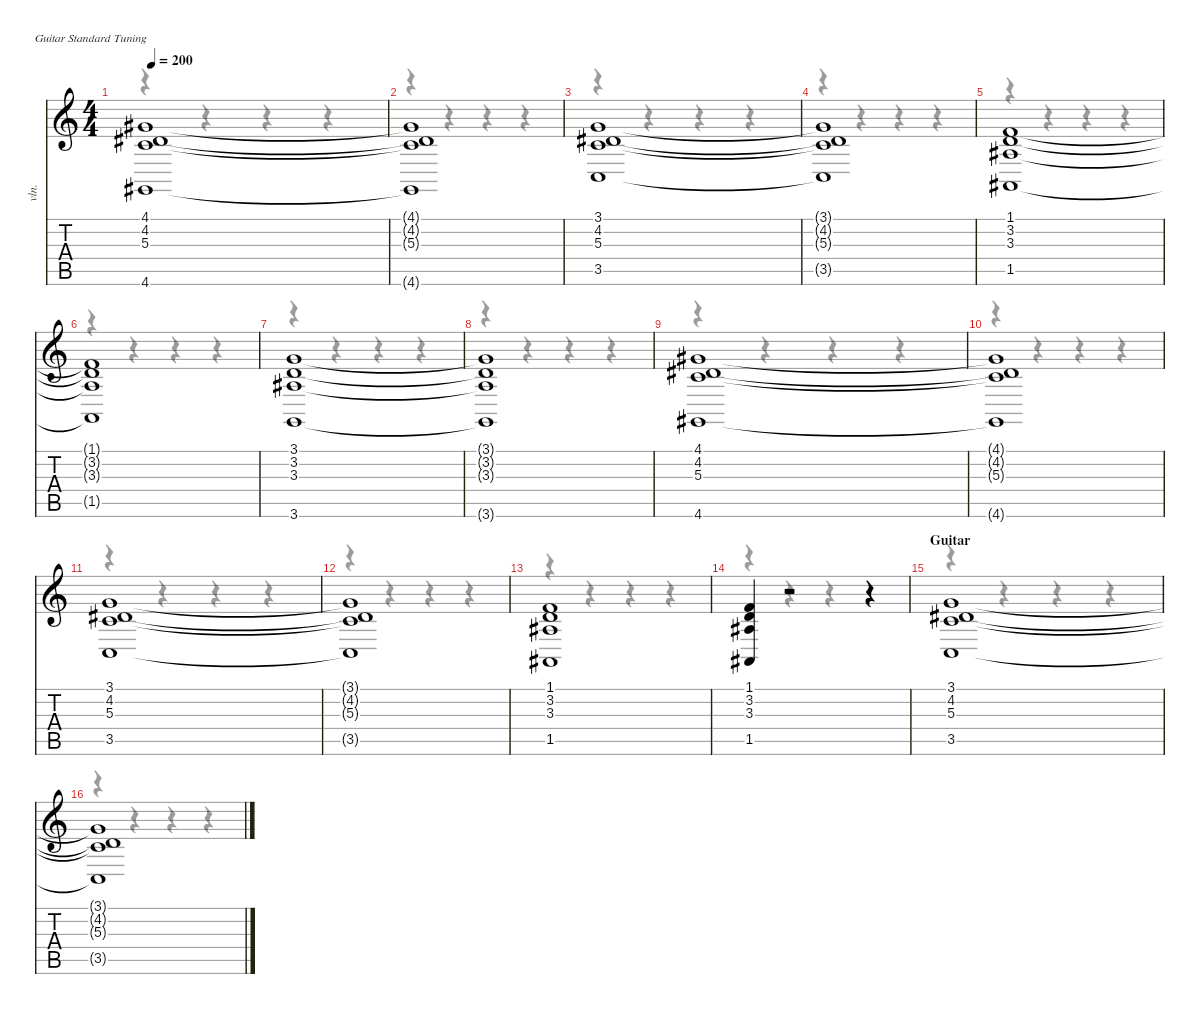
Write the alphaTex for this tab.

\hideDynamics
\bracketExtendMode nobrackets
\otherSystemsTrackNameOrientation horizontal
\track ("Ensemble" "vln.") {instrument stringensemble1}
\staff {score tabs}
\tuning (E4 B3 G3 D3 A2 E2)
\voice
\ts (4 4)
\section ("" "")
\scale
1.05664
\tempo 200
\accidentals auto
\clef g2
\ottava regular
\simile none
\ks c
(4.1{acc #} 4.2{acc #} 5.3 4.6{acc #}).1{dy f} |
\scale
0.997499 (4.1{t acc #} 4.2{t acc #} 5.3{t} 4.6{t acc #}).1 |
\scale
0.997499 (3.1 4.2{acc #} 5.3 3.5).1 |
\scale
0.997499 (3.1{t} 4.2{t acc #} 5.3{t} 3.5{t}).1 |
\scale
0.975432 (1.1 3.2 3.3{acc #} 1.5{acc #}).1 |
\scale
0.975432 (1.1{t} 3.2{t} 3.3{t acc #} 1.5{t acc #}).1 |
\scale
1.07564 (3.1 3.2 3.3{acc #} 3.6).1 |
\scale
0.990757 (3.1{t} 3.2{t} 3.3{t acc #} 3.6{t}).1 |
\scale
0.961334 (4.1{acc #} 4.2{acc #} 5.3 4.6{acc #}).1 |
\scale
0.990757 (4.1{t acc #} 4.2{t acc #} 5.3{t} 4.6{t acc #}).1 |
\scale
0.990757 (3.1 4.2{acc #} 5.3 3.5).1 |
\scale
0.990757 (3.1{t} 4.2{t acc #} 5.3{t} 3.5{t}).1 |
\scale
1.06929 (1.1 3.2 3.3{acc #} 1.5{acc #}).1 |
\scale
0.993086 (1.1 3.2 3.3{acc #} 1.5{acc #}).4 r.2 r.4 |
\section ("" "Guitar")
\scale
0.988084 (3.1 4.2{acc #} 5.3 3.5).1 |
\scale
0.988084 (3.1{t} 4.2{t acc #} 5.3{t} 3.5{t}).1
\voice
\clef g2
\ottava regular
\simile none
\ks c
r.4{dy mf} r.4 r.4 r.4 |
r.4 r.4 r.4 r.4 |
r.4 r.4 r.4 r.4 |
r.4 r.4 r.4 r.4 |
r.4 r.4 r.4 r.4 |
r.4 r.4 r.4 r.4 |
r.4 r.4 r.4 r.4 |
r.4 r.4 r.4 r.4 |
r.4 r.4 r.4 r.4 |
r.4 r.4 r.4 r.4 |
r.4 r.4 r.4 r.4 |
r.4 r.4 r.4 r.4 |
r.4 r.4 r.4 r.4 |
r.4 r.4 r.4 r.4 |
r.4 r.4 r.4 r.4 |
r.4 r.4 r.4 r.4
